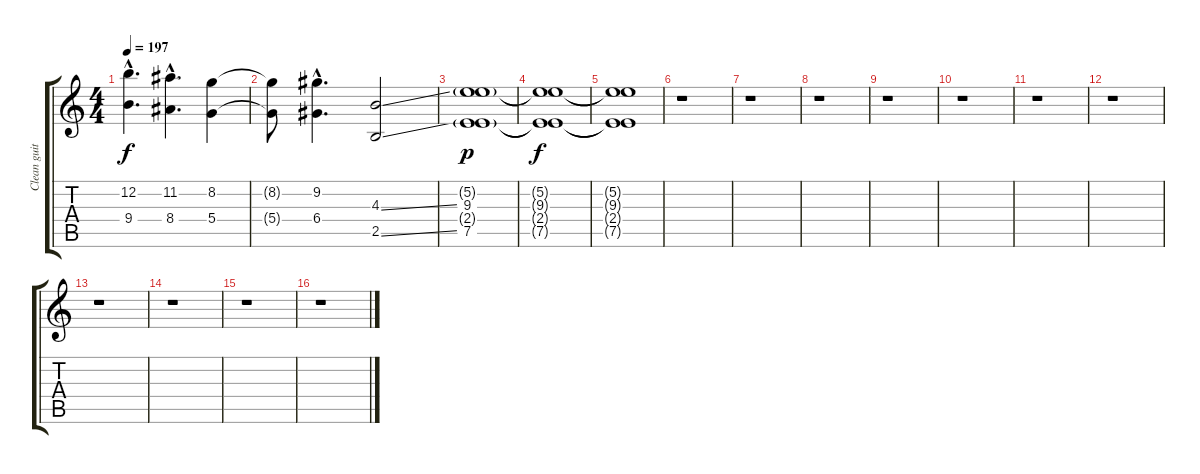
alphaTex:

\track ("Clean guitar" "Clean guit") {instrument acousticguitarsteel}
\staff {score tabs}
\tuning (E4 B3 G3 D3 A2 E2) {hide}
\ts (4 4)
\tempo 197
\clef g2
\ks c
(12.2{hac} 9.4{hac}).4{d dy f volume 14 instrument overdrivenguitar} (11.2{hac} 8.4{hac}).4{d} (8.2 5.4).4 |
(8.2{t} 5.4{t}).8 (9.2{hac} 6.4{hac}).4{d} (4.3{ss} 2.5{ss}).2 |
(5.2{g} 9.3 2.4{g} 7.5).1{dy p volume 16} |
(5.2{t} 9.3{t} 2.4{t} 7.5{t}).1{dy f volume 8} |
(5.2{t} 9.3{t} 2.4{t} 7.5{t}).1 |
r.1 |
r.1 |
r.1 |
r.1 |
r.1 |
r.1 |
r.1 |
r.1 |
r.1 |
r.1 |
r.1
